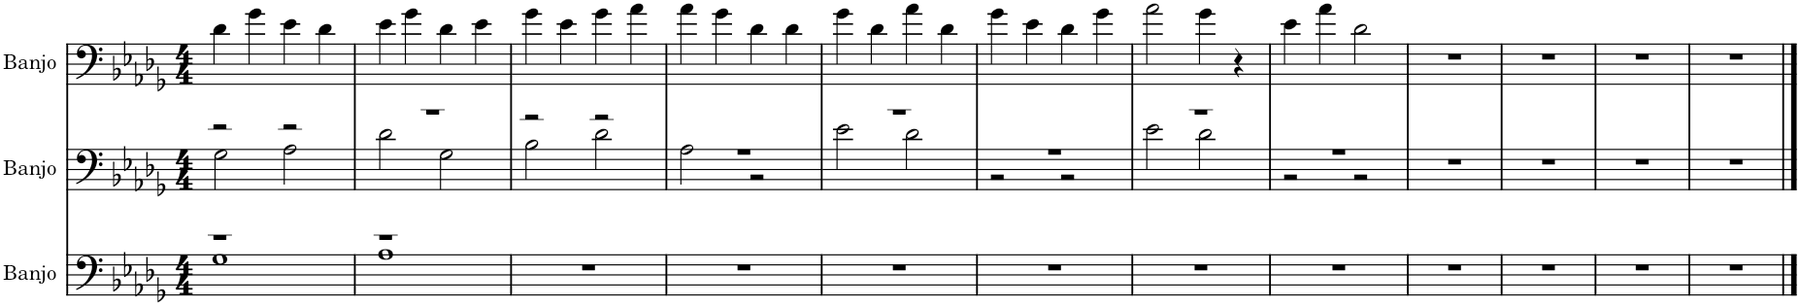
**kern	**kern	**kern
*part3	*part2	*part1
*staff3	*staff2	*staff1
*I"Banjo	*I"Banjo	*I"Banjo
*I'Bj.	*I'Bj.	*I'Bj.
*clefF4	*clefF4	*clefF4
*Trd7c12	*Trd7c12	*Trd7c12
*k[b-e-a-d-g-]	*k[b-e-a-d-g-]	*k[b-e-a-d-g-]
*M4/4	*M4/4	*M4/4
=1	=1	=1
*^	*^	*
1r	1G-	2r	2G-\	4d-\
.	.	.	.	4g-\
.	.	2r	2A-\	4e-\
.	.	.	.	4d-\
=2	=2	=2	=2	=2
1r	1A-	1r	2d-\	4e-\
.	.	.	.	4g-\
.	.	.	2G-\	4d-\
.	.	.	.	4e-\
*v	*v	*	*	*
=3	=3	=3	=3
1r	2r	2B-\	4g-\
.	.	.	4e-\
.	2r	2d-\	4g-\
.	.	.	4a-\
=4	=4	=4	=4
1r	1r	2A-\	4a-\
.	.	.	4g-\
.	.	2r	4d-\
.	.	.	4d-\
=5	=5	=5	=5
1r	1r	2e-\	4g-\
.	.	.	4d-\
.	.	2d-\	4a-\
.	.	.	4d-\
=6	=6	=6	=6
1r	1r	2r	4g-\
.	.	.	4e-\
.	.	2r	4d-\
.	.	.	4g-\
=7	=7	=7	=7
1r	1r	2e-\	2a-\
.	.	2d-\	4g-\
.	.	.	4r
=8	=8	=8	=8
1r	1r	2r	4e-\
.	.	.	4a-\
.	.	2r	2d-\
*	*v	*v	*
=9	=9	=9
1r	1r	1r
=10	=10	=10
1r	1r	1r
=11	=11	=11
1r	1r	1r
=12	=12	=12
1r	1r	1r
==	==	==
*-	*-	*-
